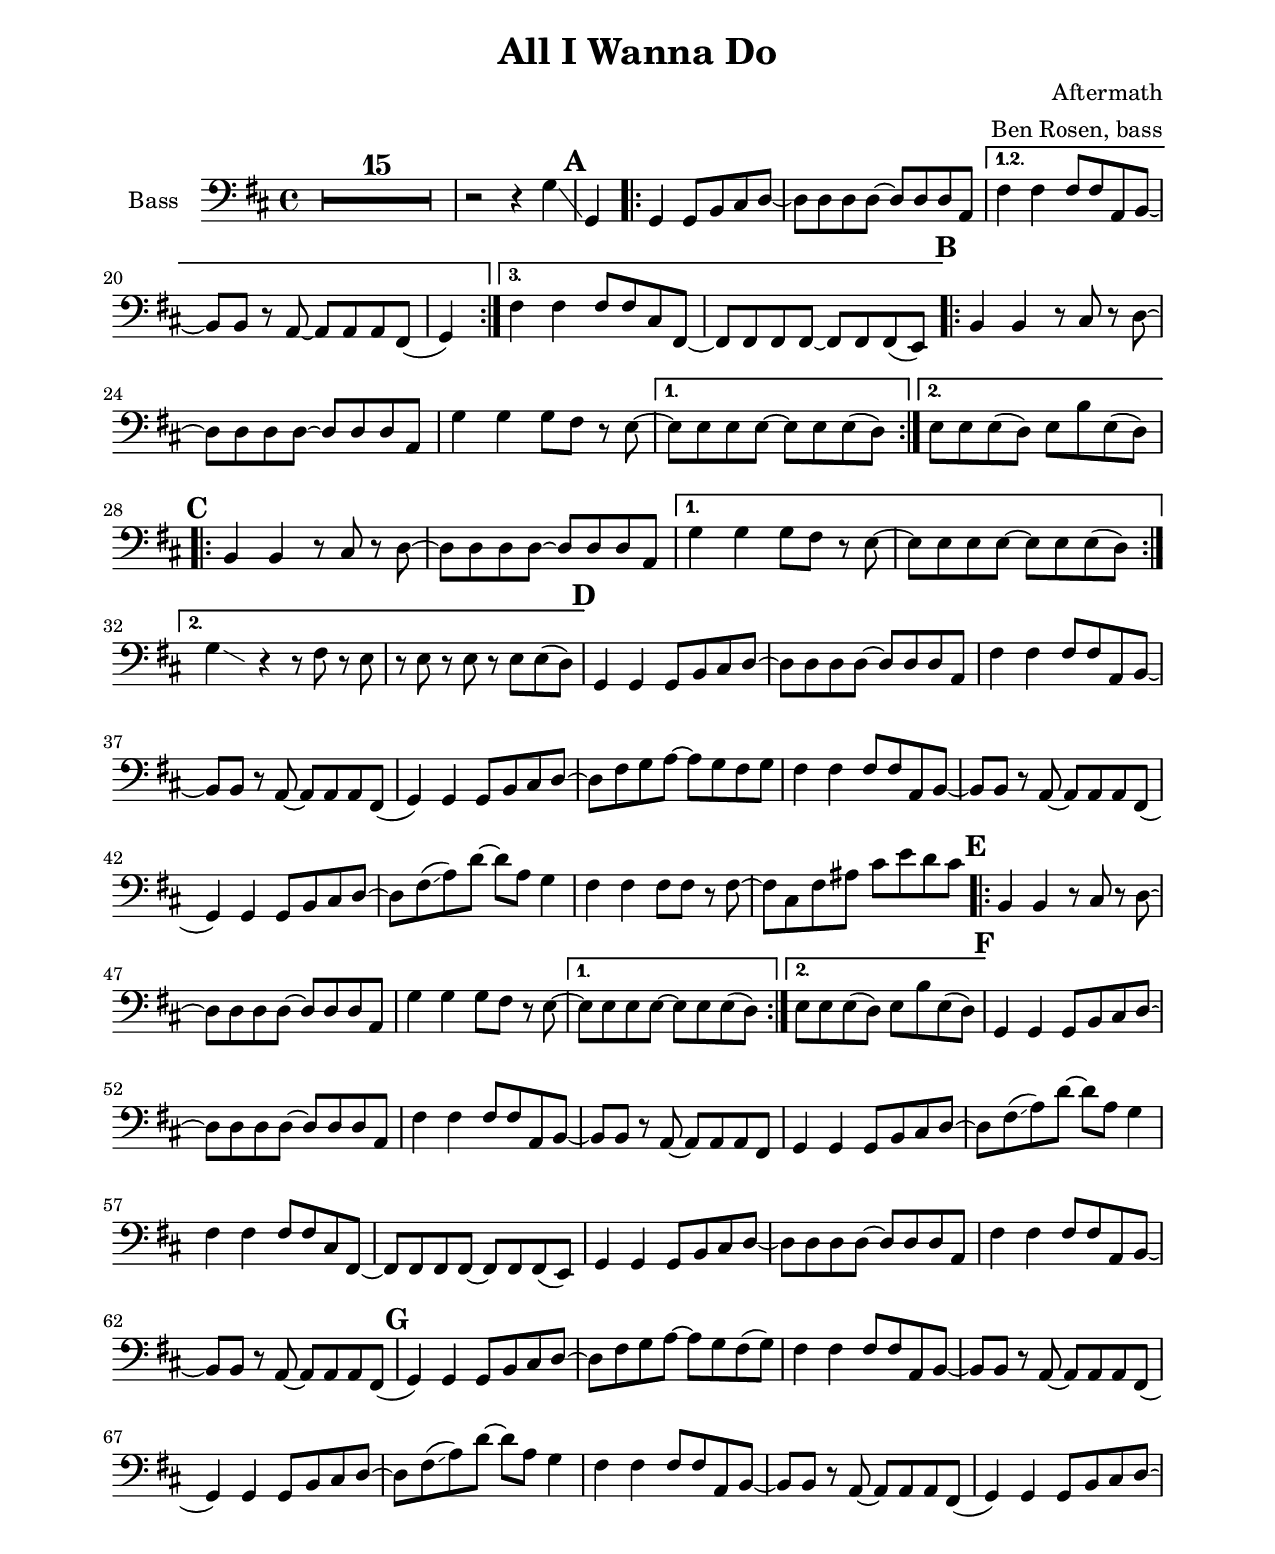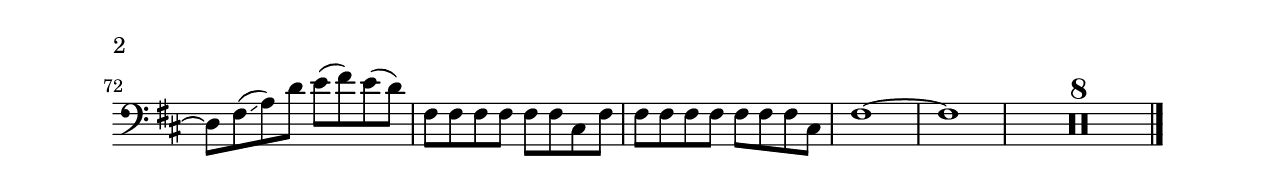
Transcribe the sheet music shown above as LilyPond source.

\version "2.24.1"

\include "settings.ily"

\header {
  title = "All I Wanna Do"
  composer = "Aftermath"
  arranger = "Ben Rosen, bass"
}

instrumental = \relative b, {
  \mark \default

  \repeat volta 2 {
    b4 b r8 cs r d ~ |
    d8 d d d ~ d d d a |
    g'4 g g8 fs r e ~ |

    \alternative {
      \volta 1 {
        e8 e e e ~ e e e ( d ) |
      }

      \volta 2 {
        e8 e e ( d ) e b' e, ( d ) |
      }
    }
  }
}

music = \relative g {
  \clef "bass"
  \key d \major
  \time 4/4

  \compressMMRests {
    R1 * 15
  }

  r2 r4 g4 \glissando |

  \mark \default

  g,4

  \repeat volta 2 {
    g4 g8 b cs d ~ |
    d8 d d d ~ d d d a |

    \alternative {
      \volta 1,2 {
        fs'4 fs fs8 fs a, b ~ |
        b8 b r a ~ a a a fs ( |
        g4 )
      }

      \volta 3 {
        fs'4 fs fs8 fs cs fs, ~ |
        fs8 fs fs fs ~ fs fs fs ( e ) |
      }
    }
  }

  \instrumental

  \mark \default

  \repeat volta 2 {
    b'4 b r8 cs r d ~ |
    d8 d d d ~ d d d a |

    \alternative {
      \volta 1 {
        g'4 g g8 fs r e ~ |
        e8 e e e ~ e e e ( d ) |
      }

      \volta 2 {
        g4 * 1/2 \glissando
          \single \hideNotes
          \tweak X-offset #2 \tweak X-extent #'( 0 . 0 )
          d4 * 1/2
        r4 r8 fs r e |
        r8 e r e r e e ( d ) |
      }
    }
  }

  \mark \default

  g,4 g g8 b cs d ~ |
  d8 d d d ~ d d d a |
  fs'4 fs fs8 fs a, b ~ |
  b8 b r a ~ a a a fs ( |

  g4 ) g g8 b cs d ~ |
  d8 fs g a ~ a g fs g |
  fs4 fs fs8 fs a, b ~ |
  b8 b r a ~ a a a fs ( |

  g4 ) g g8 b cs d ~ |
  d8 fs ( \glissando a ) d ~ d a g4 |
  fs4 fs fs8 fs r fs ~ |
  fs8 cs fs as cs e d cs |

  \instrumental

  \mark \default

  g,4 g g8 b cs d ~ |
  d8 d d d ~ d d d a |
  fs'4 fs fs8 fs a, b ~ |
  b8 b r a ~ a a a fs |

  g4 g g8 b cs d ~ |
  d8 fs ( \glissando a ) d ~ d a g4 |
  fs4 fs fs8 fs cs fs, ~ |
  fs8 fs fs fs ~ fs fs fs ( e ) |

  g4 g g8 b cs d ~ |
  d8 d d d ~ d d d a |
  fs'4 fs fs8 fs a, b ~ |
  b8 b r a ~ a a a fs ( |

  \mark \default

  g4 ) g g8 b cs d ~ |
  d8 fs g a ~ a g fs ( g ) |
  fs4 fs fs8 fs a, b ~ |
  b8 b r a ~ a a a fs ( |

  g4 ) g g8 b cs d ~ |
  d8 fs ( \glissando a ) d ~ d a g4 |
  fs4 fs fs8 fs a, b ~ |
  b8 b r a ~ a a a fs ( |

  g4 ) g g8 b cs d ~ |
  d8 fs ( \glissando a ) d e ( fs ) e ( d ) |
  \repeat unfold 4 { fs,8 } fs fs cs fs |
  \repeat unfold 4 { fs8 } fs fs fs cs |

  fs1 ~ |
  fs1 |

  \compressMMRests {
    R1 * 8
  }

  \bar "|."
}

\score {
  \new Staff \with {
    instrumentName = "Bass"
  } {
    \music
  }
}
